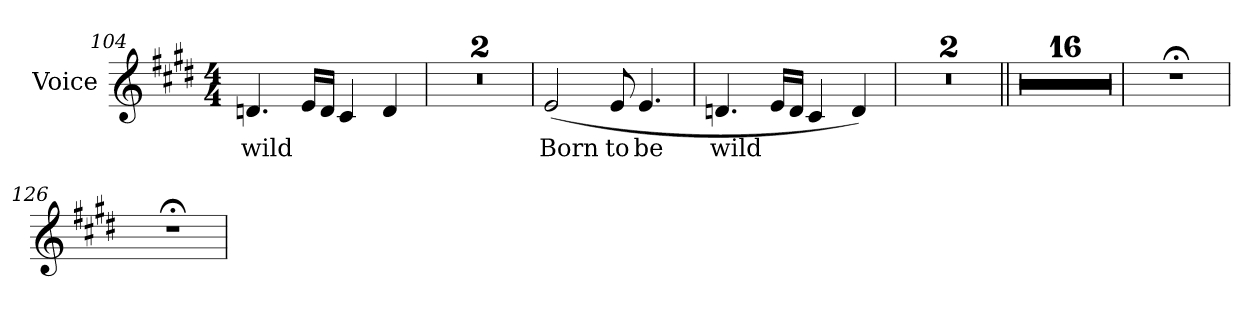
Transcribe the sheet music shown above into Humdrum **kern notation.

**kern	**text
*part1	*part1
*staff1	*staff1
*I"Voice	*
*I'Voice	*
*clefG2	*
*k[f#c#g#d#]	*
*E:	*
*M4/4	*
=104	=104
!	!LO:LY:b:color=#000000
4.dni/	wild
16ei/LL	.
16di/JJ	.
4c#i/	.
4di/	.
=105	=105
1r	.
=106	=106
1r	.
=107	=107
!	!LO:LY:b:color=#000000
(2ei/	Born
!	!LO:LY:b:color=#000000
8ei/	to
!	!LO:LY:b:color=#000000
4.ei/	be
!!LO:LB:g=z
=108	=108
!	!LO:LY:b:color=#000000
4.dni/	wild
16ei/LL	.
16di/JJ	.
4c#i/	.
4di/)	.
=109	=109
1r	.
=110	=110
1r	.
=111||	=111||
1r	.
=112	=112
1r	.
=113	=113
1r	.
=114	=114
1r	.
=115	=115
1r	.
=116	=116
1r	.
!!LO:LB:g=z
=117	=117
1r	.
=118	=118
1r	.
=119	=119
1r	.
=120	=120
1r	.
=121	=121
1r	.
!!LO:LB:g=z
=122	=122
1r	.
=123	=123
1r	.
=124	=124
1r	.
=125	=125
1r	.
=126	=126
1r	.
=126X1	=126X1
1r;<	.
=126X2	=126X2
1r;<	.
=	=
*-	*-
